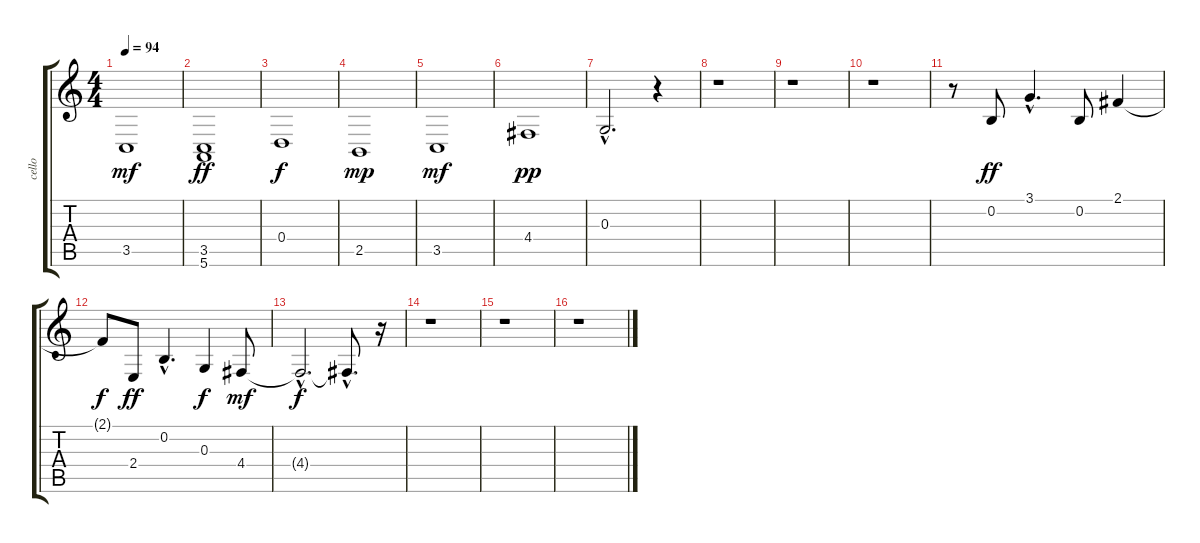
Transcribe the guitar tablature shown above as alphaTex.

\track ("cello" "cello") {instrument cello}
\staff {score tabs}
\tuning (E4 B3 G3 D3 A2 E2) {hide}
\ts (4 4)
\tempo 94
\clef g2
\ks c
3.5.1{dy mf} |
(3.5 5.6).1{dy ff} |
0.4.1{dy f volume 8} |
2.5.1{dy mp volume 8} |
3.5.1{dy mf volume 7} |
4.4.1{dy pp volume 7} |
0.3{hac}.2{d} r.4 |
r.1 |
r.1 |
r.1 |
r.8 0.2.8{dy ff volume 9 balance 4} 3.1{hac}.4{d} 0.2.8 2.1.4 |
2.1{t}.8{dy f} 2.4.8{dy ff} 0.2{hac}.4{d} 0.3.4{dy f} 4.4.8{dy mf} |
4.4{hac t}.2{d dy f} 4.4{hac t}.8{d} r.16 |
r.1 |
r.1 |
r.1
